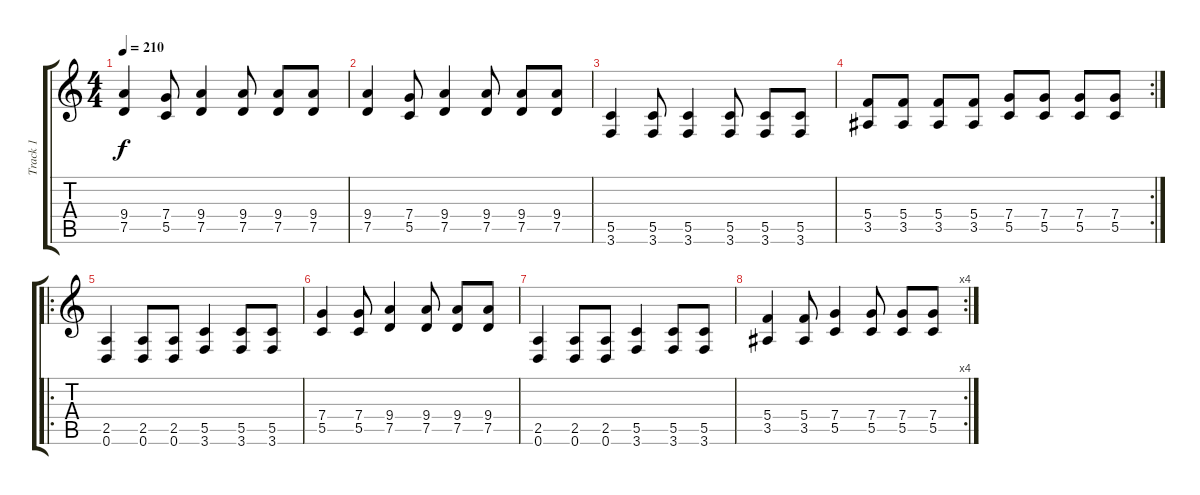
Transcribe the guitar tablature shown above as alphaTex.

\track ("Track 1" "Track 1") {instrument overdrivenguitar}
\staff {score tabs}
\tuning (D4 A3 F3 C3 G2 D2) {hide}
\ts (4 4)
\tempo 210
\clef g2
\ks c
(9.4 7.5).4{dy f} (7.4 5.5).8 (9.4 7.5).4 (9.4 7.5).8 (9.4 7.5).8 (9.4 7.5).8 |
(9.4 7.5).4 (7.4 5.5).8 (9.4 7.5).4 (9.4 7.5).8 (9.4 7.5).8 (9.4 7.5).8 |
(5.5 3.6).4 (5.5 3.6).8 (5.5 3.6).4 (5.5 3.6).8 (5.5 3.6).8 (5.5 3.6).8 |
\rc 2
(5.4 3.5).8 (5.4 3.5).8 (5.4 3.5).8 (5.4 3.5).8 (7.4 5.5).8 (7.4 5.5).8 (7.4 5.5).8 (7.4 5.5).8 |
\ro
(2.5 0.6).4 (2.5 0.6).8 (2.5 0.6).8 (5.5 3.6).4 (5.5 3.6).8 (5.5 3.6).8 |
(7.4 5.5).4 (7.4 5.5).8 (9.4 7.5).4 (9.4 7.5).8 (9.4 7.5).8 (9.4 7.5).8 |
(2.5 0.6).4 (2.5 0.6).8 (2.5 0.6).8 (5.5 3.6).4 (5.5 3.6).8 (5.5 3.6).8 |
\rc 4
(5.4 3.5).4 (5.4 3.5).8 (7.4 5.5).4 (7.4 5.5).8 (7.4 5.5).8 (7.4 5.5).8
